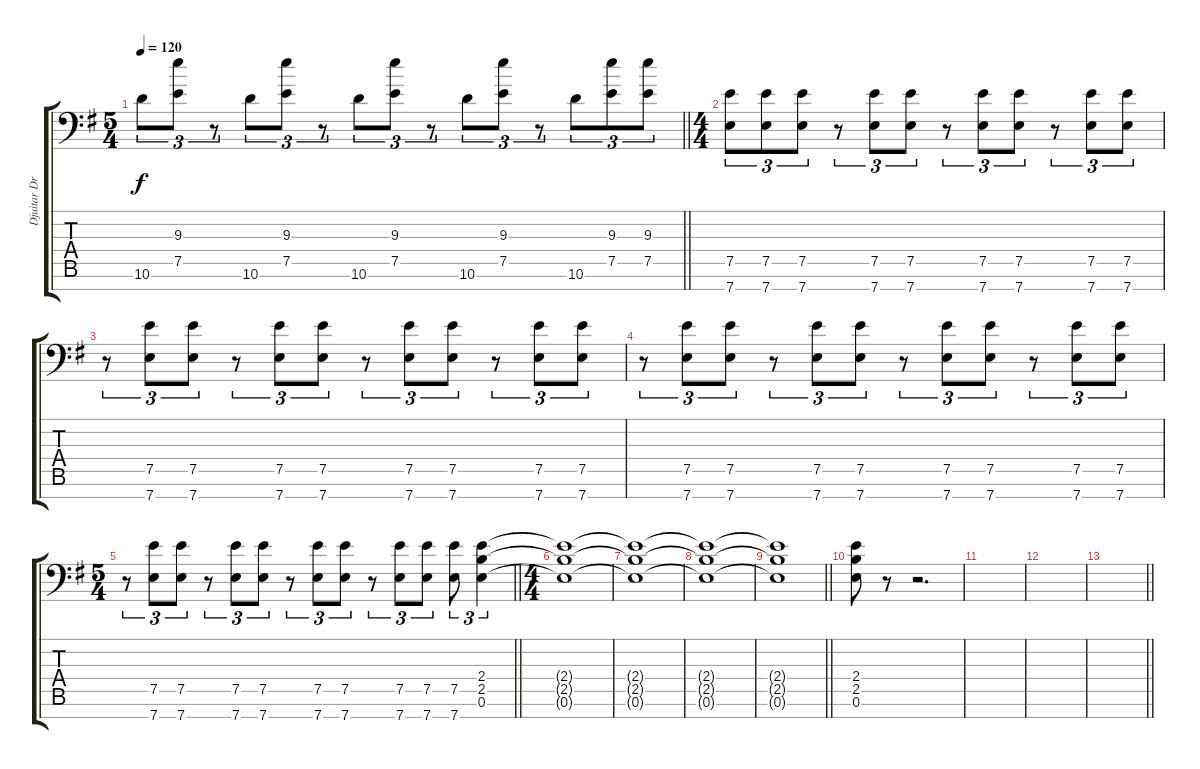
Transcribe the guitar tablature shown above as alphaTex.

\track ("Djuitar Dropped A" "Djuitar Dr") {instrument distortionguitar}
\staff {score tabs}
\tuning (E4 B3 G3 D3 A2 E2 A1) {hide}
\ts (5 4)
\tempo 120
\clef f4
\barLineRight lightlight
\ks eminor
10.6.8{tu (3 2) dy f} (9.3 7.5).8{tu (3 2)} r.8{tu (3 2)} 10.6.8{tu (3 2)} (9.3 7.5).8{tu (3 2)} r.8{tu (3 2)} 10.6.8{tu (3 2)} (9.3 7.5).8{tu (3 2)} r.8{tu (3 2)} 10.6.8{tu (3 2)} (9.3 7.5).8{tu (3 2)} r.8{tu (3 2)} 10.6.8{tu (3 2)} (9.3 7.5).8{tu (3 2)} (9.3 7.5).8{tu (3 2)} |
\ts (4 4)
(7.5 7.7).8{tu (3 2)} (7.5 7.7).8{tu (3 2)} (7.5 7.7).8{tu (3 2)} r.8{tu (3 2)} (7.5 7.7).8{tu (3 2)} (7.5 7.7).8{tu (3 2)} r.8{tu (3 2)} (7.5 7.7).8{tu (3 2)} (7.5 7.7).8{tu (3 2)} r.8{tu (3 2)} (7.5 7.7).8{tu (3 2)} (7.5 7.7).8{tu (3 2)} |
r.8{tu (3 2)} (7.5 7.7).8{tu (3 2)} (7.5 7.7).8{tu (3 2)} r.8{tu (3 2)} (7.5 7.7).8{tu (3 2)} (7.5 7.7).8{tu (3 2)} r.8{tu (3 2)} (7.5 7.7).8{tu (3 2)} (7.5 7.7).8{tu (3 2)} r.8{tu (3 2)} (7.5 7.7).8{tu (3 2)} (7.5 7.7).8{tu (3 2)} |
r.8{tu (3 2)} (7.5 7.7).8{tu (3 2)} (7.5 7.7).8{tu (3 2)} r.8{tu (3 2)} (7.5 7.7).8{tu (3 2)} (7.5 7.7).8{tu (3 2)} r.8{tu (3 2)} (7.5 7.7).8{tu (3 2)} (7.5 7.7).8{tu (3 2)} r.8{tu (3 2)} (7.5 7.7).8{tu (3 2)} (7.5 7.7).8{tu (3 2)} |
\ts (5 4)
\barLineRight lightlight
r.8{tu (3 2)} (7.5 7.7).8{tu (3 2)} (7.5 7.7).8{tu (3 2)} r.8{tu (3 2)} (7.5 7.7).8{tu (3 2)} (7.5 7.7).8{tu (3 2)} r.8{tu (3 2)} (7.5 7.7).8{tu (3 2)} (7.5 7.7).8{tu (3 2)} r.8{tu (3 2)} (7.5 7.7).8{tu (3 2)} (7.5 7.7).8{tu (3 2)} (7.5 7.7).8{tu (3 2)} (2.4 2.5 0.6).4{tu (3 2)} |
\ts (4 4)
(2.4{t} 2.5{t} 0.6{t}).1 |
(2.4{t} 2.5{t} 0.6{t}).1 |
(2.4{t} 2.5{t} 0.6{t}).1 |
\barLineRight lightlight
(2.4{t} 2.5{t} 0.6{t}).1 |
\section ("" "")
(2.4 2.5 0.6).8 r.8 r.2{d} |
|
|
\barLineRight lightlight
